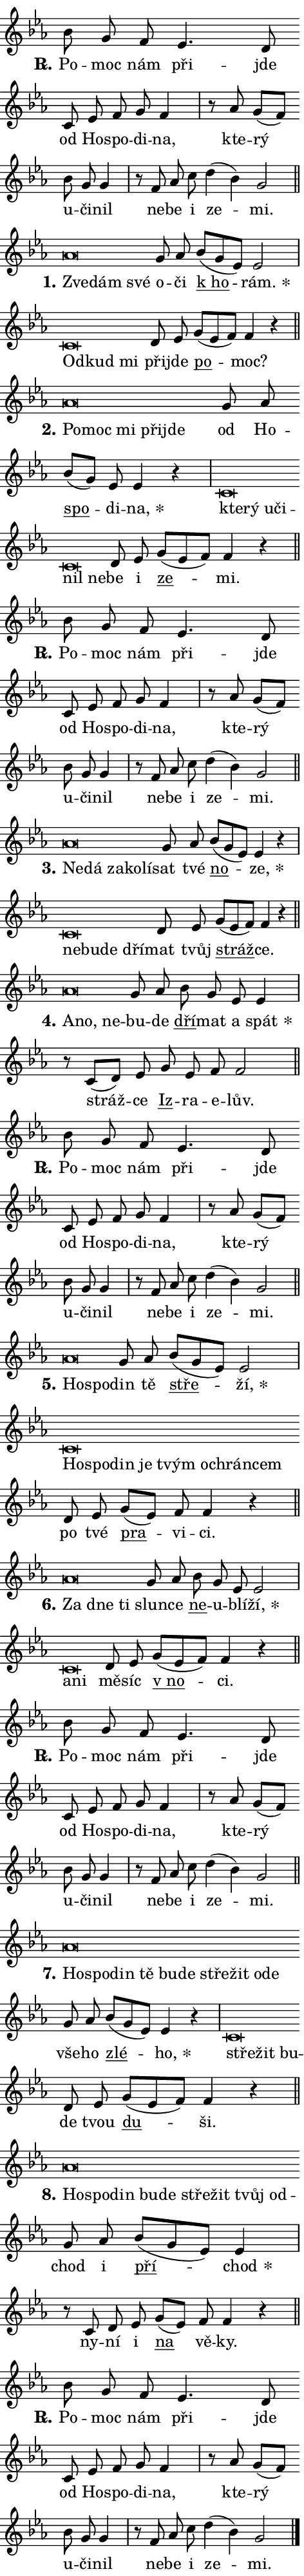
\version "2.24.0"
\header { tagline = "" }
\paper {
  indent = 0\cm
  top-margin = 0\cm
  right-margin = 0.13\cm % to fit lyric hyphens
  bottom-margin = 0\cm
  left-margin = 0\cm
  paper-width = 8\cm
  page-breaking = #ly:one-page-breaking
  system-system-spacing.basic-distance = #11
  score-system-spacing.basic-distance = #11
  ragged-last = ##f
}


%% Author: Thomas Morley
%% https://lists.gnu.org/archive/html/lilypond-user/2020-05/msg00002.html
#(define (line-position grob)
"Returns position of @var[grob} in current system:
   @code{'start}, if at first time-step
   @code{'end}, if at last time-step
   @code{'middle} otherwise
"
  (let* ((col (ly:item-get-column grob))
         (ln (ly:grob-object col 'left-neighbor))
         (rn (ly:grob-object col 'right-neighbor))
         (col-to-check-left (if (ly:grob? ln) ln col))
         (col-to-check-right (if (ly:grob? rn) rn col))
         (break-dir-left
           (and
             (ly:grob-property col-to-check-left 'non-musical #f)
             (ly:item-break-dir col-to-check-left)))
         (break-dir-right
           (and
             (ly:grob-property col-to-check-right 'non-musical #f)
             (ly:item-break-dir col-to-check-right))))
        (cond ((eqv? 1 break-dir-left) 'start)
              ((eqv? -1 break-dir-right) 'end)
              (else 'middle))))

#(define (tranparent-at-line-position vctor)
  (lambda (grob)
  "Relying on @code{line-position} select the relevant enry from @var{vctor}.
Used to determine transparency,"
    (case (line-position grob)
      ((end) (not (vector-ref vctor 0)))
      ((middle) (not (vector-ref vctor 1)))
      ((start) (not (vector-ref vctor 2))))))

noteHeadBreakVisibility =
#(define-music-function (break-visibility)(vector?)
"Makes @code{NoteHead}s transparent relying on @var{break-visibility}"
#{
  \override NoteHead.transparent =
    #(tranparent-at-line-position break-visibility)
#})

#(define delete-ledgers-for-transparent-note-heads
  (lambda (grob)
    "Reads whether a @code{NoteHead} is transparent.
If so this @code{NoteHead} is removed from @code{'note-heads} from
@var{grob}, which is supposed to be @code{LedgerLineSpanner}.
As a result ledgers are not printed for this @code{NoteHead}"
    (let* ((nhds-array (ly:grob-object grob 'note-heads))
           (nhds-list
             (if (ly:grob-array? nhds-array)
                 (ly:grob-array->list nhds-array)
                 '()))
           ;; Relies on the transparent-property being done before
           ;; Staff.LedgerLineSpanner.after-line-breaking is executed.
           ;; This is fragile ...
           (to-keep
             (remove
               (lambda (nhd)
                 (ly:grob-property nhd 'transparent #f))
               nhds-list)))
      ;; TODO find a better method to iterate over grob-arrays, similiar
      ;; to filter/remove etc for lists
      ;; For now rebuilt from scratch
      (set! (ly:grob-object grob 'note-heads)  '())
      (for-each
        (lambda (nhd)
          (ly:pointer-group-interface::add-grob grob 'note-heads nhd))
        to-keep))))

squashNotes = {
  \override NoteHead.X-extent = #'(-0.2 . 0.2)
  \override NoteHead.Y-extent = #'(-0.75 . 0)
  \override NoteHead.stencil =
    #(lambda (grob)
       (let ((pos (ly:grob-property grob 'staff-position)))
         (begin
           (if (< pos -7) (display "ERROR: Lower brevis then expected\n") (display ""))
           (if (<= pos -6) ly:text-interface::print ly:note-head::print))))
}
unSquashNotes = {
  \revert NoteHead.X-extent
  \revert NoteHead.Y-extent
  \revert NoteHead.stencil
}

hideNotes = \noteHeadBreakVisibility #begin-of-line-visible
unHideNotes = \noteHeadBreakVisibility #all-visible

% work-around for resetting accidentals
% https://lilypond.org/doc/v2.23/Documentation/notation/displaying-rhythms#unmetered-music
cadenzaMeasure = {
  \cadenzaOff
  \partial 1024 s1024
  \cadenzaOn
}

#(define-markup-command (accent layout props text) (markup?)
  "Underline accented syllable"
  (interpret-markup layout props
    #{\markup \override #'(offset . 4.3) \underline { #text }#}))

responsum = \markup \concat {
  "R" \hspace #-1.05 \path #0.1 #'((moveto 0 0.07) (lineto 0.9 0.8)) \hspace #0.05 "."
}

spaceSize = #0.6828661417322834 % exact space size for TeX Gyre Schola

\layout {
  \context {
    \Staff
    \remove "Time_signature_engraver"
    \override LedgerLineSpanner.after-line-breaking = #delete-ledgers-for-transparent-note-heads
  }
  \context {
    \Lyrics {
      \override LyricSpace.minimum-distance = \spaceSize
      \override LyricText.font-name = #"TeX Gyre Schola"
      \override LyricText.font-size = 1
      \override StanzaNumber.font-name = #"TeX Gyre Schola Bold"
      \override StanzaNumber.font-size = 1
    }
  }
  \context {
    \Score 
    \override NoteHead.text =
      #(lambda (grob) 
        (let ((pos (ly:grob-property grob 'staff-position)))
          #{\markup {
            \combine
              \halign #-0.55 \raise #(if (= pos -6) 0 0.5) \override #'(thickness . 2) \draw-line #'(3.2 . 0)
              \musicglyph "noteheads.sM1"
          }#}))
  }
}

% magnetic-lyrics.ily
%
%   written by
%     Jean Abou Samra <jean@abou-samra.fr>
%     Werner Lemberg <wl@gnu.org>
%
%   adapted by
%     Jiri Hon <jiri.hon@gmail.com>
%
% Version 2022-Apr-15

% https://www.mail-archive.com/lilypond-user@gnu.org/msg149350.html

#(define (Left_hyphen_pointer_engraver context)
   "Collect syllable-hyphen-syllable occurrences in lyrics and store
them in properties.  This engraver only looks to the left.  For
example, if the lyrics input is @code{foo -- bar}, it does the
following.

@itemize @bullet
@item
Set the @code{text} property of the @code{LyricHyphen} grob between
@q{foo} and @q{bar} to @code{foo}.

@item
Set the @code{left-hyphen} property of the @code{LyricText} grob with
text @q{foo} to the @code{LyricHyphen} grob between @q{foo} and
@q{bar}.
@end itemize

Use this auxiliary engraver in combination with the
@code{lyric-@/text::@/apply-@/magnetic-@/offset!} hook."
   (let ((hyphen #f)
         (text #f))
     (make-engraver
      (acknowledgers
       ((lyric-syllable-interface engraver grob source-engraver)
        (set! text grob)))
      (end-acknowledgers
       ((lyric-hyphen-interface engraver grob source-engraver)
        ;(when (not (grob::has-interface grob 'lyric-space-interface))
          (set! hyphen grob)));)
      ((stop-translation-timestep engraver)
       (when (and text hyphen)
         (ly:grob-set-object! text 'left-hyphen hyphen))
       (set! text #f)
       (set! hyphen #f)))))

#(define (lyric-text::apply-magnetic-offset! grob)
   "If the space between two syllables is less than the value in
property @code{LyricText@/.details@/.squash-threshold}, move the right
syllable to the left so that it gets concatenated with the left
syllable.

Use this function as a hook for
@code{LyricText@/.after-@/line-@/breaking} if the
@code{Left_@/hyphen_@/pointer_@/engraver} is active."
   (let ((hyphen (ly:grob-object grob 'left-hyphen #f)))
     (when hyphen
       (let ((left-text (ly:spanner-bound hyphen LEFT)))
         (when (grob::has-interface left-text 'lyric-syllable-interface)
           (let* ((common (ly:grob-common-refpoint grob left-text X))
                  (this-x-ext (ly:grob-extent grob common X))
                  (left-x-ext
                   (begin
                     ;; Trigger magnetism for left-text.
                     (ly:grob-property left-text 'after-line-breaking)
                     (ly:grob-extent left-text common X)))
                  ;; `delta` is the gap width between two syllables.
                  (delta (- (interval-start this-x-ext)
                            (interval-end left-x-ext)))
                  (details (ly:grob-property grob 'details))
                  (threshold (assoc-get 'squash-threshold details 0.2)))
             (when (< delta threshold)
               (let* (;; We have to manipulate the input text so that
                      ;; ligatures crossing syllable boundaries are not
                      ;; disabled.  For languages based on the Latin
                      ;; script this is essentially a beautification.
                      ;; However, for non-Western scripts it can be a
                      ;; necessity.
                      (lt (ly:grob-property left-text 'text))
                      (rt (ly:grob-property grob 'text))
                      (is-space (grob::has-interface hyphen 'lyric-space-interface))
                      (space (if is-space " " ""))
                      (extra-delta (if is-space spaceSize 0))
                      ;; Append new syllable.
                      (ltrt-space (if (and (string? lt) (string? rt))
                                (string-append lt space rt)
                                (make-concat-markup (list lt space rt))))
                      ;; Right-align `ltrt` to the right side.
                      (ltrt-space-markup (grob-interpret-markup
                               grob
                               (make-translate-markup
                                (cons (interval-length this-x-ext) 0)
                                (make-right-align-markup ltrt-space)))))
                 (begin
                   ;; Don't print `left-text`.
                   (ly:grob-set-property! left-text 'stencil #f)
                   ;; Set text and stencil (which holds all collected
                   ;; syllables so far) and shift it to the left.
                   (ly:grob-set-property! grob 'text ltrt-space)
                   (ly:grob-set-property! grob 'stencil ltrt-space-markup)
                   (ly:grob-translate-axis! grob (- (- delta extra-delta)) X))))))))))


#(define (lyric-hyphen::displace-bounds-first grob)
   ;; Make very sure this callback isn't triggered too early.
   (let ((left (ly:spanner-bound grob LEFT))
         (right (ly:spanner-bound grob RIGHT)))
     (ly:grob-property left 'after-line-breaking)
     (ly:grob-property right 'after-line-breaking)
     (ly:lyric-hyphen::print grob)))

squashThreshold = #0.4

\layout {
  \context {
    \Lyrics
    \consists #Left_hyphen_pointer_engraver
    \override LyricText.after-line-breaking =
      #lyric-text::apply-magnetic-offset!
    \override LyricHyphen.stencil = #lyric-hyphen::displace-bounds-first
    \override LyricText.details.squash-threshold = \squashThreshold
    \override LyricHyphen.minimum-distance = 0
    \override LyricHyphen.minimum-length = \squashThreshold
  }
}

squashText = \override LyricText.details.squash-threshold = 9999
unSquashText = \override LyricText.details.squash-threshold = \squashThreshold

leftText = \override LyricText.self-alignment-X = #LEFT
unLeftText = \revert LyricText.self-alignment-X

starOffset = #(lambda (grob) 
                (let ((x_offset (ly:self-alignment-interface::aligned-on-x-parent grob)))
                  (if (= x_offset 0) 0 (+ x_offset 1.2))))

star = #(define-music-function (syllable)(string?)
"Append star separator at the end of a syllable"
#{
  \once \override LyricText.X-offset = #starOffset
  \lyricmode { \markup {
    #syllable
    \override #'((font-name . "TeX Gyre Schola Bold")) \hspace #0.2 \lower #0.65 \larger "*"
  } }
#})

starAccent = #(define-music-function (syllable)(string?)
"Append star separator at the end of a syllable and make accent"
#{
  \once \override LyricText.X-offset = #starOffset
  \lyricmode { \markup {
    \accent #syllable
    \override #'((font-name . "TeX Gyre Schola Bold")) \hspace #0.2 \lower #0.65 \larger "*"
  } }
#})

breath = #(define-music-function (syllable)(string?)
"Append breathing indicator at the end of a syllable"
#{
  \lyricmode { \markup { #syllable "+" } }
#})

optionalBreath = #(define-music-function (syllable)(string?)
"Append optional breathing indicator at the end of a syllable"
#{
  \lyricmode { \markup { #syllable "(+)" } }
#})


\score {
    <<
        \new Voice = "melody" { \cadenzaOn \key es \major \relative { bes'8 g f es4. d8 \bar "" c es f g f4 \cadenzaMeasure \bar "|" r8 as g[( f)] \bar "" bes8 g g4 \cadenzaMeasure \bar "|" r8 f as c \bar "" d4( bes) g2 \cadenzaMeasure \bar "||" \break } }
        \new Lyrics \lyricsto "melody" { \lyricmode { \set stanza = \responsum
Po -- moc nám při -- jde od Ho -- spo -- di -- na, kte -- rý u -- či -- nil ne -- be i ze -- mi. } }
    >>
    \layout {}
}

\score {
    <<
        \new Voice = "melody" { \cadenzaOn \key es \major \relative { \squashNotes as'\breve*1/16 \hideNotes \breve*1/16 \breve*1/16 \bar "" \unHideNotes \unSquashNotes g8 as \bar "" bes[( g es)] es2 \cadenzaMeasure \bar "|" \squashNotes c\breve*1/16 \hideNotes \breve*1/16 \breve*1/16 \bar "" \unHideNotes \unSquashNotes d8 es \bar "" g[( es f)] f4 r \cadenzaMeasure \bar "||" \break } }
        \new Lyrics \lyricsto "melody" { \lyricmode { \set stanza = "1."
\leftText Zve -- \squashText dám své \unLeftText \unSquashText o -- či \markup \accent "k ho" -- \star rám. \leftText Od -- \squashText kud mi \unLeftText \unSquashText při -- jde \markup \accent po -- moc? } }
    >>
    \layout {}
}

\score {
    <<
        \new Voice = "melody" { \cadenzaOn \key es \major \relative { \squashNotes as'\breve*1/16 \hideNotes \breve*1/16 \bar "" \breve*1/16 \bar "" \breve*1/16 \breve*1/16 \bar "" \unHideNotes \unSquashNotes g8 as \bar "" bes[( g)] es es4 r \cadenzaMeasure \bar "|" \squashNotes c\breve*1/16 \hideNotes \breve*1/16 \bar "" \breve*1/16 \bar "" \breve*1/16 \bar "" \breve*1/16 \breve*1/16 \bar "" \unHideNotes \unSquashNotes d8 es \bar "" g[( es f)] f4 r \cadenzaMeasure \bar "||" \break } }
        \new Lyrics \lyricsto "melody" { \lyricmode { \set stanza = "2."
\leftText Po -- \squashText moc mi při -- jde \unLeftText \unSquashText od Ho -- \markup \accent spo -- di -- \star na, \leftText kte -- \squashText rý u -- či -- nil ne -- \unLeftText \unSquashText be i \markup \accent ze -- mi. } }
    >>
    \layout {}
}

\score {
    <<
        \new Voice = "melody" { \cadenzaOn \key es \major \relative { bes'8 g f es4. d8 \bar "" c es f g f4 \cadenzaMeasure \bar "|" r8 as g[( f)] \bar "" bes8 g g4 \cadenzaMeasure \bar "|" r8 f as c \bar "" d4( bes) g2 \cadenzaMeasure \bar "||" \break } }
        \new Lyrics \lyricsto "melody" { \lyricmode { \set stanza = \responsum
Po -- moc nám při -- jde od Ho -- spo -- di -- na, kte -- rý u -- či -- nil ne -- be i ze -- mi. } }
    >>
    \layout {}
}

\score {
    <<
        \new Voice = "melody" { \cadenzaOn \key es \major \relative { \squashNotes as'\breve*1/16 \hideNotes \breve*1/16 \bar "" \breve*1/16 \bar "" \breve*1/16 \breve*1/16 \bar "" \unHideNotes \unSquashNotes g8 as \bar "" bes[( g es)] es4 r \cadenzaMeasure \bar "|" \squashNotes c\breve*1/16 \hideNotes \breve*1/16 \bar "" \breve*1/16 \breve*1/16 \bar "" \unHideNotes \unSquashNotes d8 es \bar "" g[( es f)] f4 r \cadenzaMeasure \bar "||" \break } }
        \new Lyrics \lyricsto "melody" { \lyricmode { \set stanza = "3."
\leftText Ne -- \squashText dá za -- ko -- lí -- \unLeftText \unSquashText sat tvé \markup \accent no -- \star ze, \leftText ne -- \squashText bu -- de dří -- \unLeftText \unSquashText mat tvůj \markup \accent stráž -- ce. } }
    >>
    \layout {}
}

\score {
    <<
        \new Voice = "melody" { \cadenzaOn \key es \major \relative { \squashNotes as'\breve*1/16 \hideNotes \breve*1/16 \breve*1/16 \bar "" \unHideNotes \unSquashNotes g8 as \bar "" bes g es es4 \cadenzaMeasure \bar "|" r8 c[( d)] es \bar "" g es f f2 \cadenzaMeasure \bar "||" \break } }
        \new Lyrics \lyricsto "melody" { \lyricmode { \set stanza = "4."
\leftText A -- \squashText no, ne -- \unLeftText \unSquashText bu -- de \markup \accent dří -- mat a \star spát stráž -- ce \markup \accent Iz -- ra -- e -- lův. } }
    >>
    \layout {}
}

\score {
    <<
        \new Voice = "melody" { \cadenzaOn \key es \major \relative { bes'8 g f es4. d8 \bar "" c es f g f4 \cadenzaMeasure \bar "|" r8 as g[( f)] \bar "" bes8 g g4 \cadenzaMeasure \bar "|" r8 f as c \bar "" d4( bes) g2 \cadenzaMeasure \bar "||" \break } }
        \new Lyrics \lyricsto "melody" { \lyricmode { \set stanza = \responsum
Po -- moc nám při -- jde od Ho -- spo -- di -- na, kte -- rý u -- či -- nil ne -- be i ze -- mi. } }
    >>
    \layout {}
}

\score {
    <<
        \new Voice = "melody" { \cadenzaOn \key es \major \relative { \squashNotes as'\breve*1/16 \hideNotes \breve*1/16 \bar "" \unHideNotes \unSquashNotes g8 as \bar "" bes[( g es)] es2 \cadenzaMeasure \bar "|" \squashNotes c\breve*1/16 \hideNotes \breve*1/16 \bar "" \breve*1/16 \bar "" \breve*1/16 \bar "" \breve*1/16 \bar "" \breve*1/16 \bar "" \breve*1/16 \breve*1/16 \bar "" \unHideNotes \unSquashNotes d8 es \bar "" g[( es)] f f4 r \cadenzaMeasure \bar "||" \break } }
        \new Lyrics \lyricsto "melody" { \lyricmode { \set stanza = "5."
\leftText Ho -- \squashText spo -- \unLeftText \unSquashText din tě \markup \accent stře -- \star ží, \leftText Ho -- \squashText spo -- din je tvým o -- chrán -- cem \unLeftText \unSquashText po tvé \markup \accent pra -- vi -- ci. } }
    >>
    \layout {}
}

\score {
    <<
        \new Voice = "melody" { \cadenzaOn \key es \major \relative { \squashNotes as'\breve*1/16 \hideNotes \breve*1/16 \breve*1/16 \bar "" \unHideNotes \unSquashNotes g8 as \bar "" bes g es es2 \cadenzaMeasure \bar "|" \squashNotes c\breve*1/16 \hideNotes \breve*1/16 \bar "" \unHideNotes \unSquashNotes d8 es \bar "" g[( es f)] f4 r \cadenzaMeasure \bar "||" \break } }
        \new Lyrics \lyricsto "melody" { \lyricmode { \set stanza = "6."
\leftText Za \squashText dne ti \unLeftText \unSquashText slun -- ce \markup \accent ne -- u -- blí -- \star ží, \leftText a -- \squashText ni \unLeftText \unSquashText mě -- síc \markup \accent "v no" -- ci. } }
    >>
    \layout {}
}

\score {
    <<
        \new Voice = "melody" { \cadenzaOn \key es \major \relative { bes'8 g f es4. d8 \bar "" c es f g f4 \cadenzaMeasure \bar "|" r8 as g[( f)] \bar "" bes8 g g4 \cadenzaMeasure \bar "|" r8 f as c \bar "" d4( bes) g2 \cadenzaMeasure \bar "||" \break } }
        \new Lyrics \lyricsto "melody" { \lyricmode { \set stanza = \responsum
Po -- moc nám při -- jde od Ho -- spo -- di -- na, kte -- rý u -- či -- nil ne -- be i ze -- mi. } }
    >>
    \layout {}
}

\score {
    <<
        \new Voice = "melody" { \cadenzaOn \key es \major \relative { \squashNotes as'\breve*1/16 \hideNotes \breve*1/16 \bar "" \breve*1/16 \bar "" \breve*1/16 \bar "" \breve*1/16 \bar "" \breve*1/16 \bar "" \breve*1/16 \bar "" \breve*1/16 \bar "" \breve*1/16 \breve*1/16 \bar "" \unHideNotes \unSquashNotes g8 as \bar "" bes[( g es)] es4 r \cadenzaMeasure \bar "|" \squashNotes c\breve*1/16 \hideNotes \breve*1/16 \breve*1/16 \bar "" \unHideNotes \unSquashNotes d8 es \bar "" g[( es f)] f4 r \cadenzaMeasure \bar "||" \break } }
        \new Lyrics \lyricsto "melody" { \lyricmode { \set stanza = "7."
\leftText Ho -- \squashText spo -- din tě bu -- de stře -- žit o -- de \unLeftText \unSquashText vše -- ho \markup \accent zlé -- \star ho, \leftText stře -- \squashText žit bu -- \unLeftText \unSquashText de tvou \markup \accent du -- ši. } }
    >>
    \layout {}
}

\score {
    <<
        \new Voice = "melody" { \cadenzaOn \key es \major \relative { \squashNotes as'\breve*1/16 \hideNotes \breve*1/16 \bar "" \breve*1/16 \bar "" \breve*1/16 \bar "" \breve*1/16 \bar "" \breve*1/16 \bar "" \breve*1/16 \bar "" \breve*1/16 \breve*1/16 \bar "" \unHideNotes \unSquashNotes g8 as \bar "" bes[( g es)] es4 \cadenzaMeasure \bar "|" r8 c8 d8 es \bar "" g[( es)] f f4 r \cadenzaMeasure \bar "||" \break } }
        \new Lyrics \lyricsto "melody" { \lyricmode { \set stanza = "8."
\leftText Ho -- \squashText spo -- din bu -- de stře -- žit tvůj od -- \unLeftText \unSquashText chod i \markup \accent pří -- \star chod ny -- ní i \markup \accent na vě -- ky. } }
    >>
    \layout {}
}

\score {
    <<
        \new Voice = "melody" { \cadenzaOn \key es \major \relative { bes'8 g f es4. d8 \bar "" c es f g f4 \cadenzaMeasure \bar "|" r8 as g[( f)] \bar "" bes8 g g4 \cadenzaMeasure \bar "|" r8 f as c \bar "" d4( bes) g2 \cadenzaMeasure \bar "||" \break } \bar "|." }
        \new Lyrics \lyricsto "melody" { \lyricmode { \set stanza = \responsum
Po -- moc nám při -- jde od Ho -- spo -- di -- na, kte -- rý u -- či -- nil ne -- be i ze -- mi. } }
    >>
    \layout {}
}
